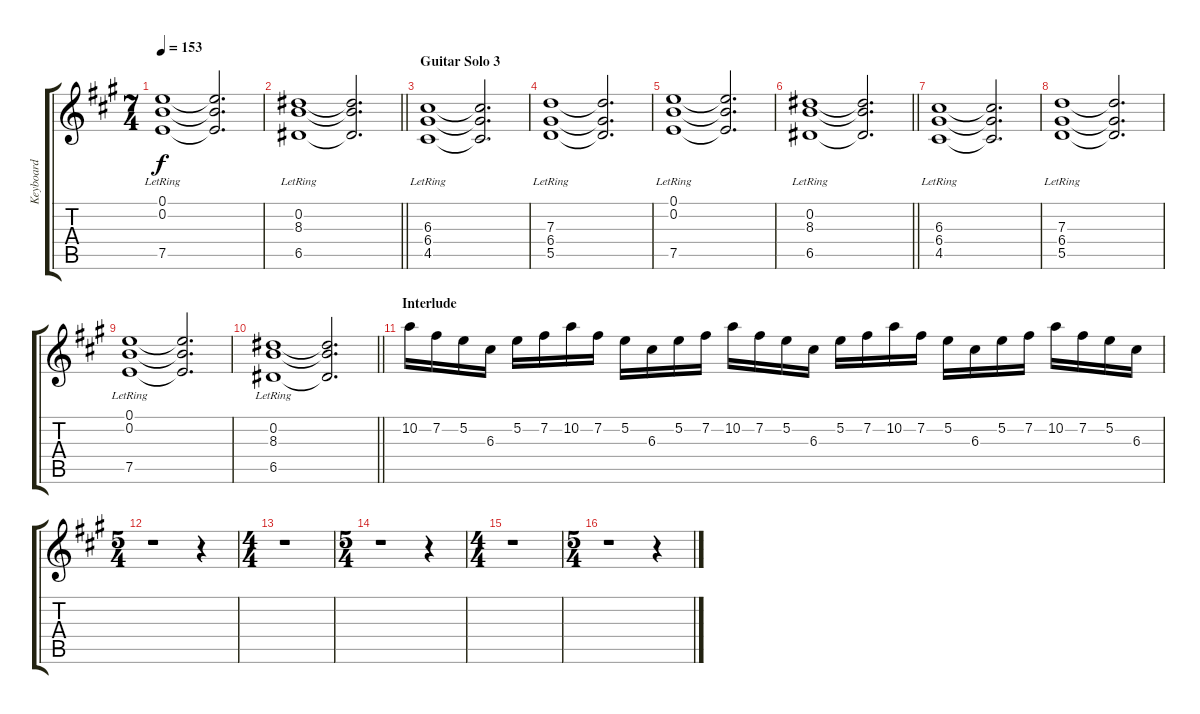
\track ("Keyboard" "Keyboard") {instrument acousticgrandpiano}
\staff {score tabs}
\tuning (E5 B4 G4 D4 A3 E3) {hide}
\ts (7 4)
\tempo 153
\clef g2
\ks a
(0.1{lr} 0.2{lr} 7.5{lr}).1{dy f} (0.1{t} 0.2{t} 7.5{t}).2{d} |
\barLineRight lightlight
(0.2{lr} 8.3{lr} 6.5{lr}).1 (0.2{t} 8.3{t} 6.5{t}).2{d} |
\section ("" "Guitar Solo 3")
(6.3{lr} 6.4{lr} 4.5{lr}).1 (6.3{t} 6.4{t} 4.5{t}).2{d} |
(7.3{lr} 6.4{lr} 5.5{lr}).1 (7.3{t} 6.4{t} 5.5{t}).2{d} |
(0.1{lr} 0.2{lr} 7.5{lr}).1 (0.1{t} 0.2{t} 7.5{t}).2{d} |
\barLineRight lightlight
(0.2{lr} 8.3{lr} 6.5{lr}).1 (0.2{t} 8.3{t} 6.5{t}).2{d} |
(6.3{lr} 6.4{lr} 4.5{lr}).1 (6.3{t} 6.4{t} 4.5{t}).2{d} |
(7.3{lr} 6.4{lr} 5.5{lr}).1 (7.3{t} 6.4{t} 5.5{t}).2{d} |
(0.1{lr} 0.2{lr} 7.5{lr}).1 (0.1{t} 0.2{t} 7.5{t}).2{d} |
\barLineRight lightlight
(0.2{lr} 8.3{lr} 6.5{lr}).1 (0.2{t} 8.3{t} 6.5{t}).2{d} |
\section ("" "Interlude")
10.2.16{volume 14 instrument acousticgrandpiano} 7.2.16 5.2.16 6.3.16 5.2.16 7.2.16 10.2.16 7.2.16 5.2.16 6.3.16 5.2.16 7.2.16 10.2.16 7.2.16 5.2.16 6.3.16 5.2.16 7.2.16 10.2.16 7.2.16 5.2.16 6.3.16 5.2.16 7.2.16 10.2.16 7.2.16 5.2.16 6.3.16 |
\ts (5 4)
r.1 r.4 |
\ts (4 4)
r.1 |
\ts (5 4)
r.1 r.4 |
\ts (4 4)
r.1 |
\ts (5 4)
r.1 r.4
